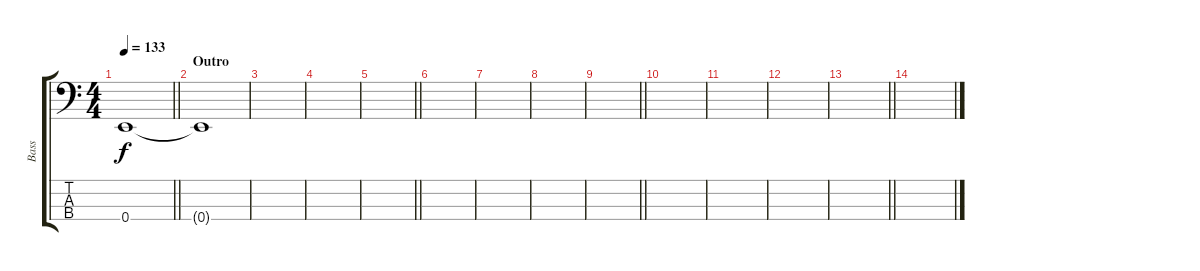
\track ("Bass" "Bass") {instrument electricbassfinger}
\staff {score tabs}
\tuning (G2 D2 A1 E1) {hide}
\ts (4 4)
\tempo 133
\clef f4
\barLineRight lightlight
\ks c
0.4{t}.1{dy f} |
\section ("" "Outro")
0.4{t}.1 |
|
|
\barLineRight lightlight
|
\section ("" "")
|
|
|
\barLineRight lightlight
|
\section ("" "")
|
|
|
\barLineRight lightlight
|
\section ("" "")
